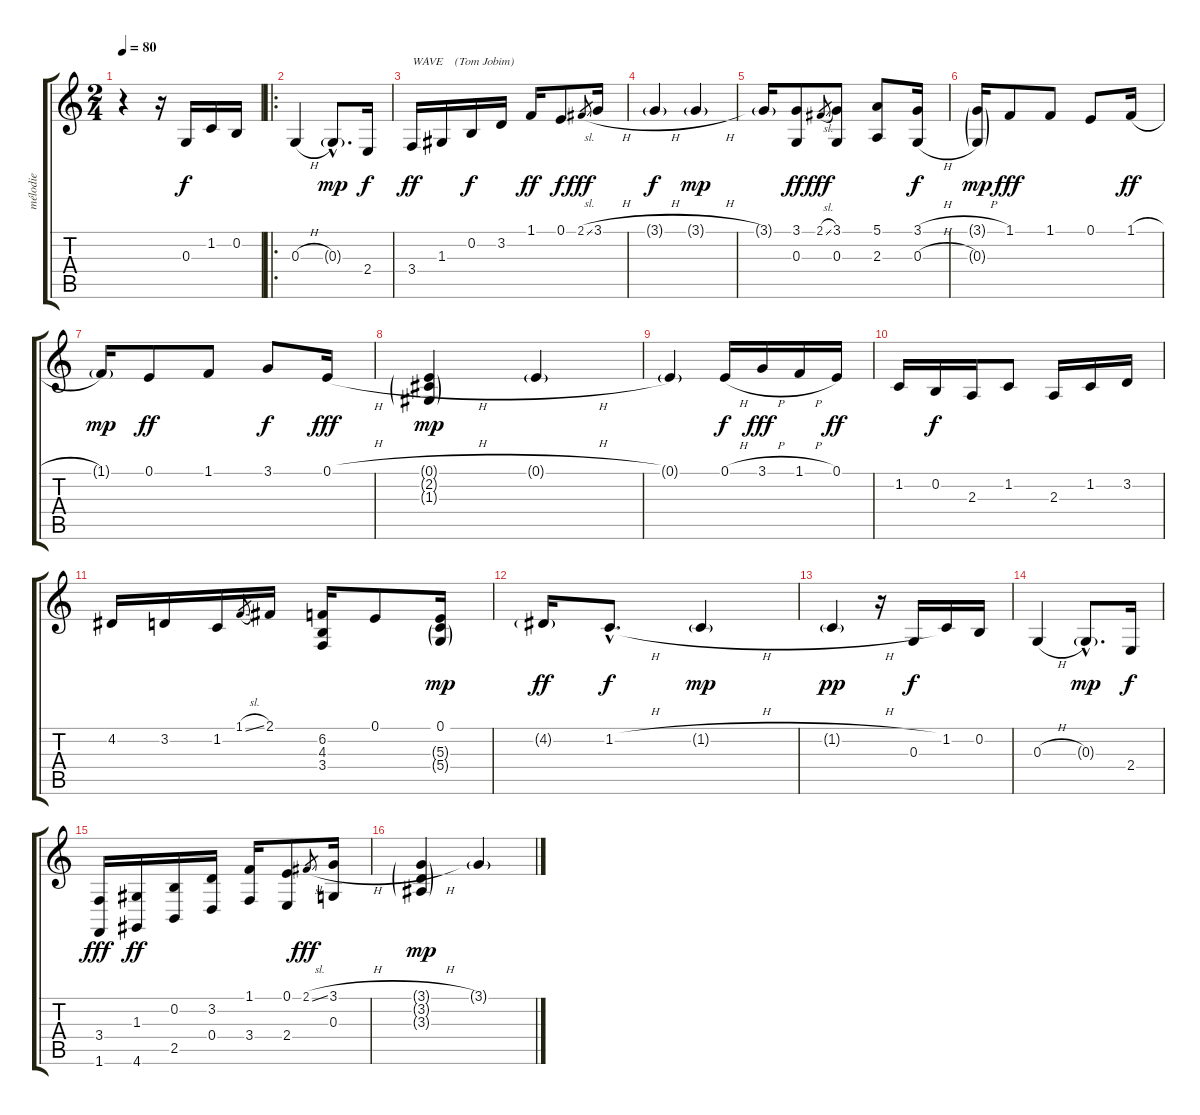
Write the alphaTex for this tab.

\track ("mélodie" "mélodie") {instrument percussiveorgan}
\staff {score tabs}
\tuning (E4 B3 G3 D3 A2 E2) {hide}
\ts (2 4)
\tempo 80
\clef g2
\ks c
r.4{dy f instrument percussiveorgan} r.16 0.3.16 1.2.16 0.2.16 |
\ro
0.3{h}.4 0.3{g hac}.8{d dy mp} 2.4.16{dy f} |
3.4.16{txt "WAVE    (Tom Jobim)" dy ff} 1.3.16 0.2.16{dy f} 3.2.16 1.1.16{dy ff} 0.1.8{dy f} 2.1{sl}.8{gr dy fff} 3.1{h}.16 |
3.1{h g}.4{dy f} 3.1{h g}.4{dy mp} |
3.1{g}.16 (3.1 0.3).8{dy ff} 2.1{sl}.8{gr dy fff} (3.1 0.3).8 (5.1 2.3).8 (3.1{h} 0.3{h}).16{dy f} |
(3.1{h g} 0.3{g}).16{dy mp} 1.1.8{dy fff} 1.1.8 0.1.8 1.1{h}.16{dy ff} |
1.1{g}.16{dy mp} 0.1.8{dy ff} 1.1.8 3.1.8{dy f} 0.1{h}.16{dy fff} |
(0.1{h g} 2.2{g} 1.3{g}).4{dy mp} 0.1{h g}.4 |
0.1{g}.4 0.1{h}.16{dy f} 3.1{h}.16{dy fff} 1.1{h}.16 0.1.16{dy ff} |
1.2.16 0.2.16{dy f} 2.3.16 1.2.8 2.3.16 1.2.16 3.2.16 |
4.2.16 3.2.16 1.2.16 1.1{sl}.8{gr} 2.1.16 (6.2 4.3 3.4).16 0.1.8 (0.1 5.3{g} 5.4{g}).16{dy mp} |
4.2{g}.16{dy ff} 1.2{h hac}.8{d dy f} 1.2{h g}.4{dy mp} |
1.2{h g}.4{dy pp} r.16 0.3.16{dy f} 1.2.16 0.2.16 |
0.3{h}.4 0.3{g hac}.8{d dy mp} 2.4.16{dy f} |
(3.4 1.6).16{dy fff} (1.3 4.6).16{dy ff} (0.2 2.5).16 (3.2 0.4).16 (1.1 3.4).16 (0.1 2.4).8 2.1{sl}.8{gr dy fff} (3.1{h} 0.3).16 |
(3.1{h g} 3.2{g} 3.3{g}).4{dy mp} 3.1{g}.4
